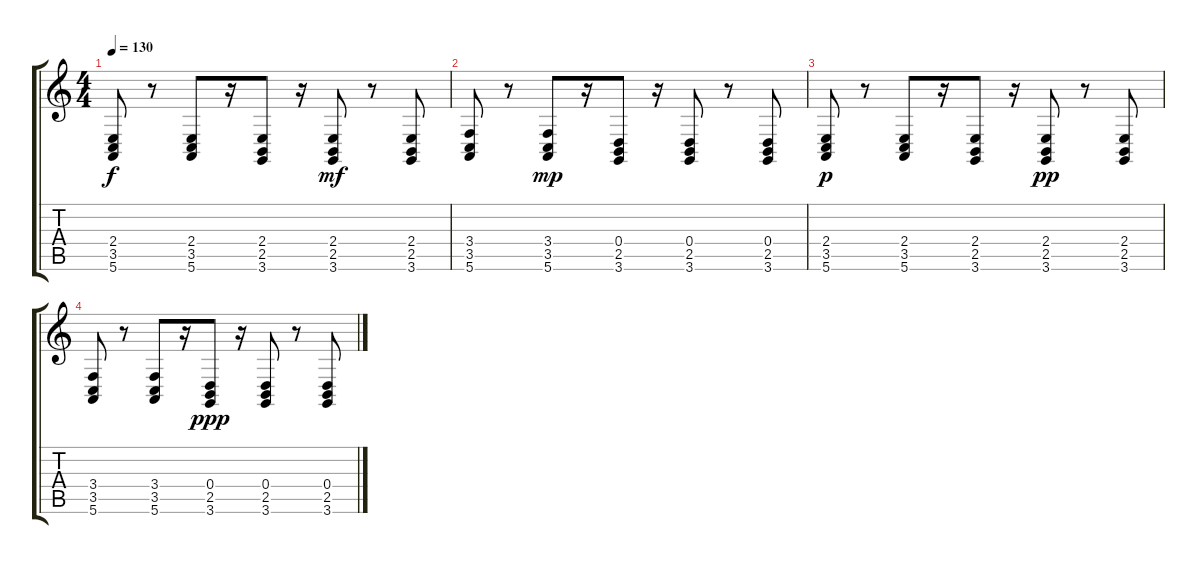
\track "" {instrument brightacousticpiano}
\staff {score tabs}
\tuning (E4 B3 G3 D3 A2 E2) {hide}
\ts (4 4)
\tempo 130
\clef g2
\ks c
(2.4 3.5 5.6).8{dy f} r.8 (2.4 3.5 5.6).8 r.16 (2.4 2.5 3.6).8 r.16 (2.4 2.5 3.6).8{dy mf} r.8 (2.4 2.5 3.6).8 |
(3.4 3.5 5.6).8 r.8 (3.4 3.5 5.6).8{dy mp} r.16 (0.4 2.5 3.6).8 r.16 (0.4 2.5 3.6).8 r.8 (0.4 2.5 3.6).8 |
(2.4 3.5 5.6).8{dy p} r.8 (2.4 3.5 5.6).8 r.16 (2.4 2.5 3.6).8 r.16 (2.4 2.5 3.6).8{dy pp} r.8 (2.4 2.5 3.6).8 |
(3.4 3.5 5.6).8 r.8 (3.4 3.5 5.6).8 r.16 (0.4 2.5 3.6).8{dy ppp} r.16 (0.4 2.5 3.6).8 r.8 (0.4 2.5 3.6).8
